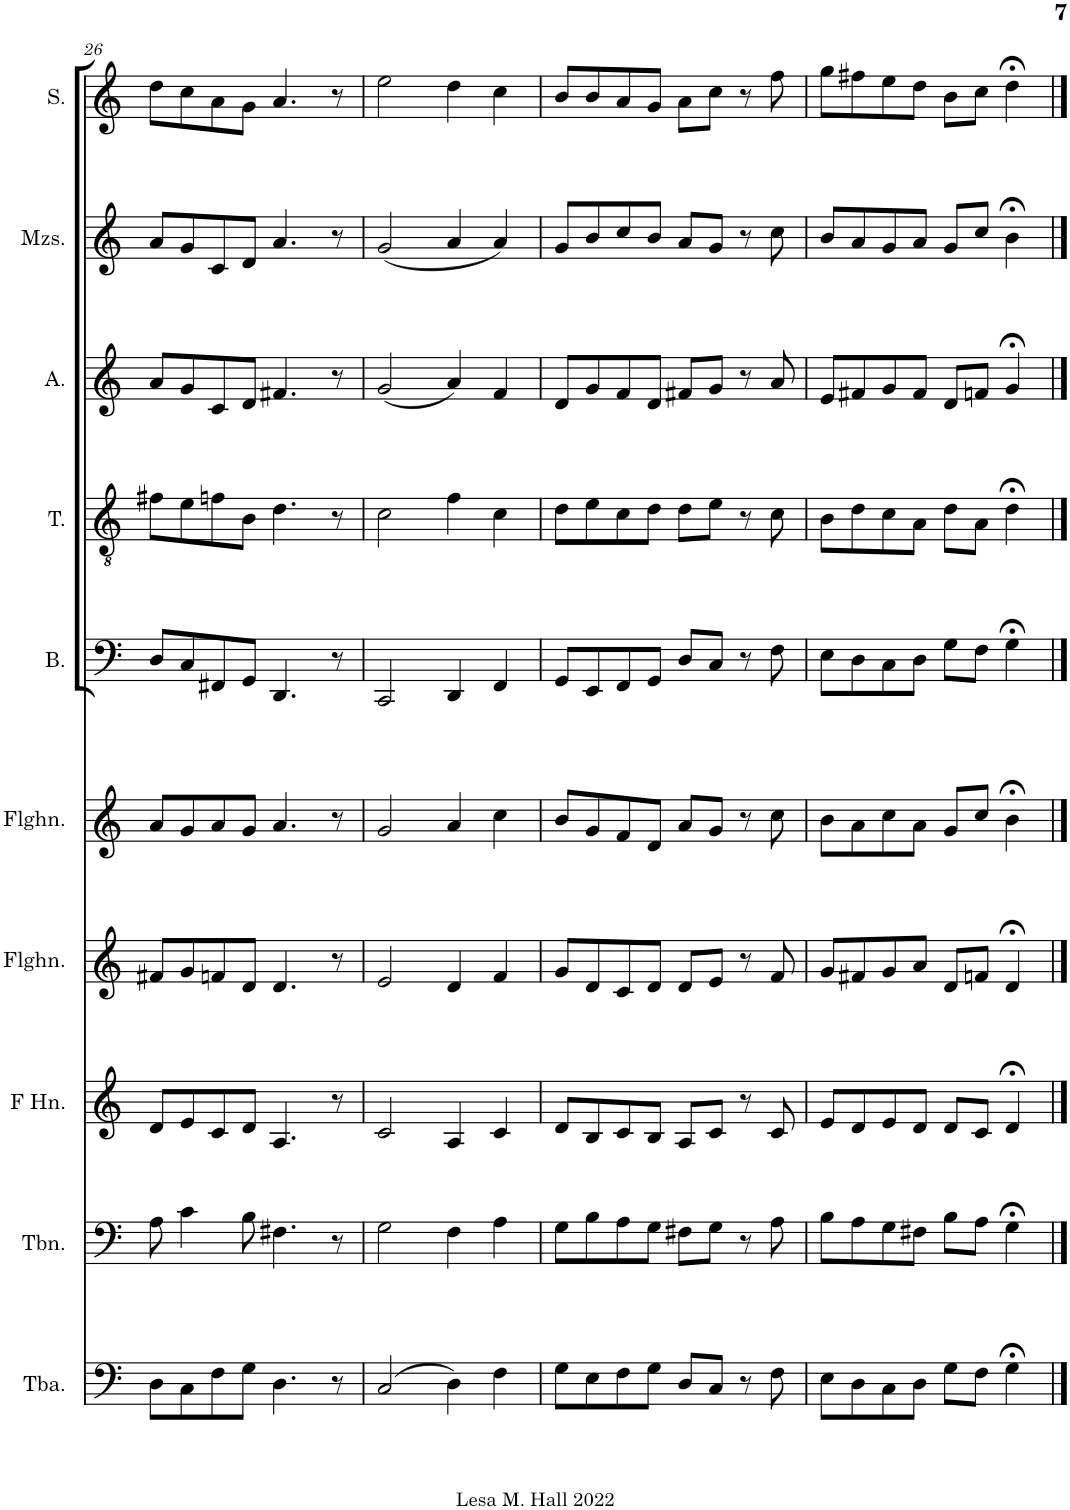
**kern	**kern	**kern	**kern	**kern	**kern	**kern	**kern	**kern	**kern
*part10	*part9	*part8	*part7	*part6	*part5	*part4	*part3	*part2	*part1
*staff10	*staff9	*staff8	*staff7	*staff6	*staff5	*staff4	*staff3	*staff2	*staff1
*I"Tuba	*I"Trombone	*I"Horn in F	*I"Flugelhorn	*I"Flugelhorn	*I"Bass	*I"Tenor	*I"Alto	*I"Mezzo-soprano	*I"Soprano
*I'Tba.	*I'Tbn.	*	*I'Flghn.	*I'Flghn.	*I'B.	*I'T.	*I'A.	*I'Mzs.	*I'S.
!!LO:PB:g=z
*clefF4	*clefF4	*clefG2	*clefG2	*clefG2	*clefF4	*clefGv2	*clefG2	*clefG2	*clefG2
*	*	*ITrd4c7	*ITrd1c2	*ITrd1c2	*	*	*	*	*
*k[]	*k[]	*k[]	*k[]	*k[]	*k[]	*k[]	*k[]	*k[]	*k[]
*M4/4	*M4/4	*M4/4	*M4/4	*M4/4	*M4/4	*M4/4	*M4/4	*M4/4	*M4/4
*met(c)	*met(c)	*met(c)	*met(c)	*met(c)	*met(c)	*met(c)	*met(c)	*met(c)	*met(c)
=26	=26	=26	=26	=26	=26	=26	=26	=26	=26
8D\L	8A\	8d/L	8f#X/L	8a/L	8D/L	8f#X\L	8a/L	8a/L	8dd\L
8C\	4c\	8e/	8g/	8g/	8C/	8e\	8g/	8g/	8cc\
8F\	.	8c/	8fn/	8a/	8FF#X/	8fn\	8c/	8c/	8a\
8G\J	8B\	8d/J	8d/J	8g/J	8GG/J	8B\J	8d/J	8d/J	8g\J
4.D\	4.F#X\	4.A/	4.d/	4.a/	4.DD/	4.d\	4.f#X/	4.a/	4.a/
8r	8r	8r	8r	8r	8r	8r	8r	8r	8r
=27	=27	=27	=27	=27	=27	=27	=27	=27	=27
(2C/	2G\	2c/	2e/	2g/	2CC/	2c\	(2g/	(2g/	2ee\
4D\)	4F\	4A/	4d/	4a/	4DD/	4f\	4a/)	4a/	4dd\
4F\	4A\	4c/	4f/	4cc\	4FF/	4c\	4f/	4a/)	4cc\
=28	=28	=28	=28	=28	=28	=28	=28	=28	=28
8G\L	8G\L	8d/L	8g/L	8b/L	8GG/L	8d\L	8d/L	8g/L	8b/L
8E\	8B\	8B/	8d/	8g/	8EE/	8e\	8g/	8b/	8b/
8F\	8A\	8c/	8c/	8f/	8FF/	8c\	8f/	8cc/	8a/
8G\J	8G\J	8B/J	8d/J	8d/J	8GG/J	8d\J	8d/J	8b/J	8g/J
8D/L	8F#X\L	8A/L	8d/L	8a/L	8D/L	8d\L	8f#X/L	8a/L	8a\L
8C/J	8G\J	8c/J	8e/J	8g/J	8C/J	8e\J	8g/J	8g/J	8cc\J
8r	8r	8r	8r	8r	8r	8r	8r	8r	8r
8F\	8A\	8c/	8f/	8cc\	8F\	8c\	8a/	8cc\	8ff\
=29	=29	=29	=29	=29	=29	=29	=29	=29	=29
8E\L	8B\L	8e/L	8g/L	8b\L	8E\L	8B\L	8e/L	8b/L	8gg\L
8D\	8A\	8d/	8f#X/	8a\	8D\	8d\	8f#X/	8a/	8ff#X\
8C\	8G\	8e/	8g/	8cc\	8C\	8c\	8g/	8g/	8ee\
8D\J	8F#X\J	8d/J	8a/J	8a\J	8D\J	8A\J	8f#/J	8a/J	8dd\J
8G\L	8B\L	8d/L	8d/L	8g/L	8G\L	8d\L	8d/L	8g/L	8b\L
8F\J	8A\J	8c/J	8fn/J	8cc/J	8F\J	8A\J	8fn/J	8cc/J	8cc\J
4G;<\	4G;<\	4d;</	4d;</	4b;<\	4G;<\	4d;<\	4g;</	4b;<\	4dd;<\
==	==	==	==	==	==	==	==	==	==
*-	*-	*-	*-	*-	*-	*-	*-	*-	*-
